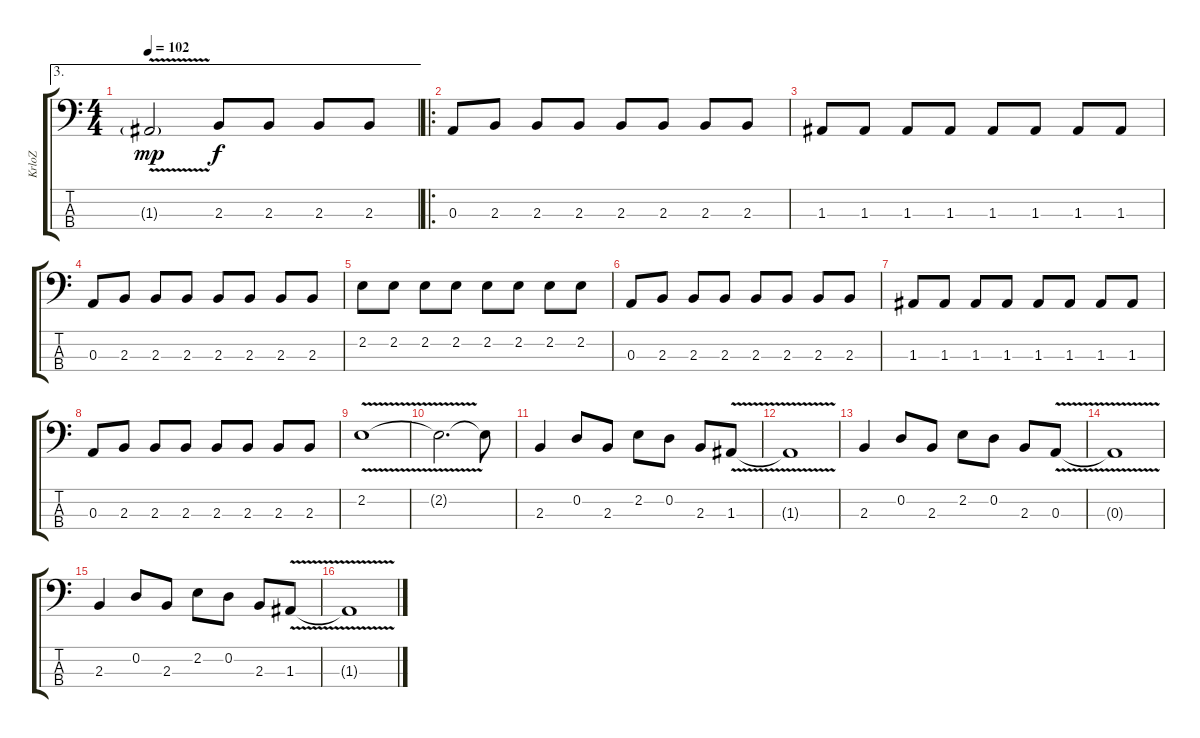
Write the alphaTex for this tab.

\track ("KrloZ" "KrloZ") {instrument electricbasspick}
\staff {score tabs}
\tuning (G2 D2 A1 E1) {hide}
\ae 3
\ts (4 4)
\tempo 102
\clef f4
\ks c
1.3{v g}.2{dy mp} 2.3.8{dy f} 2.3.8 2.3.8 2.3.8 |
\ro
0.3.8 2.3.8 2.3.8 2.3.8 2.3.8 2.3.8 2.3.8 2.3.8 |
1.3.8 1.3.8 1.3.8 1.3.8 1.3.8 1.3.8 1.3.8 1.3.8 |
0.3.8 2.3.8 2.3.8 2.3.8 2.3.8 2.3.8 2.3.8 2.3.8 |
2.2.8 2.2.8 2.2.8 2.2.8 2.2.8 2.2.8 2.2.8 2.2.8 |
0.3.8 2.3.8 2.3.8 2.3.8 2.3.8 2.3.8 2.3.8 2.3.8 |
1.3.8 1.3.8 1.3.8 1.3.8 1.3.8 1.3.8 1.3.8 1.3.8 |
0.3.8 2.3.8 2.3.8 2.3.8 2.3.8 2.3.8 2.3.8 2.3.8 |
2.2{v}.1 |
2.2{t}.2{d} 2.2{t}.8 |
2.3.4 0.2.8 2.3.8 2.2.8 0.2.8 2.3.8 1.3{v}.8 |
1.3{t}.1 |
2.3.4 0.2.8 2.3.8 2.2.8 0.2.8 2.3.8 0.3{v}.8 |
0.3{t}.1 |
2.3.4 0.2.8 2.3.8 2.2.8 0.2.8 2.3.8 1.3{v}.8 |
1.3{t}.1
